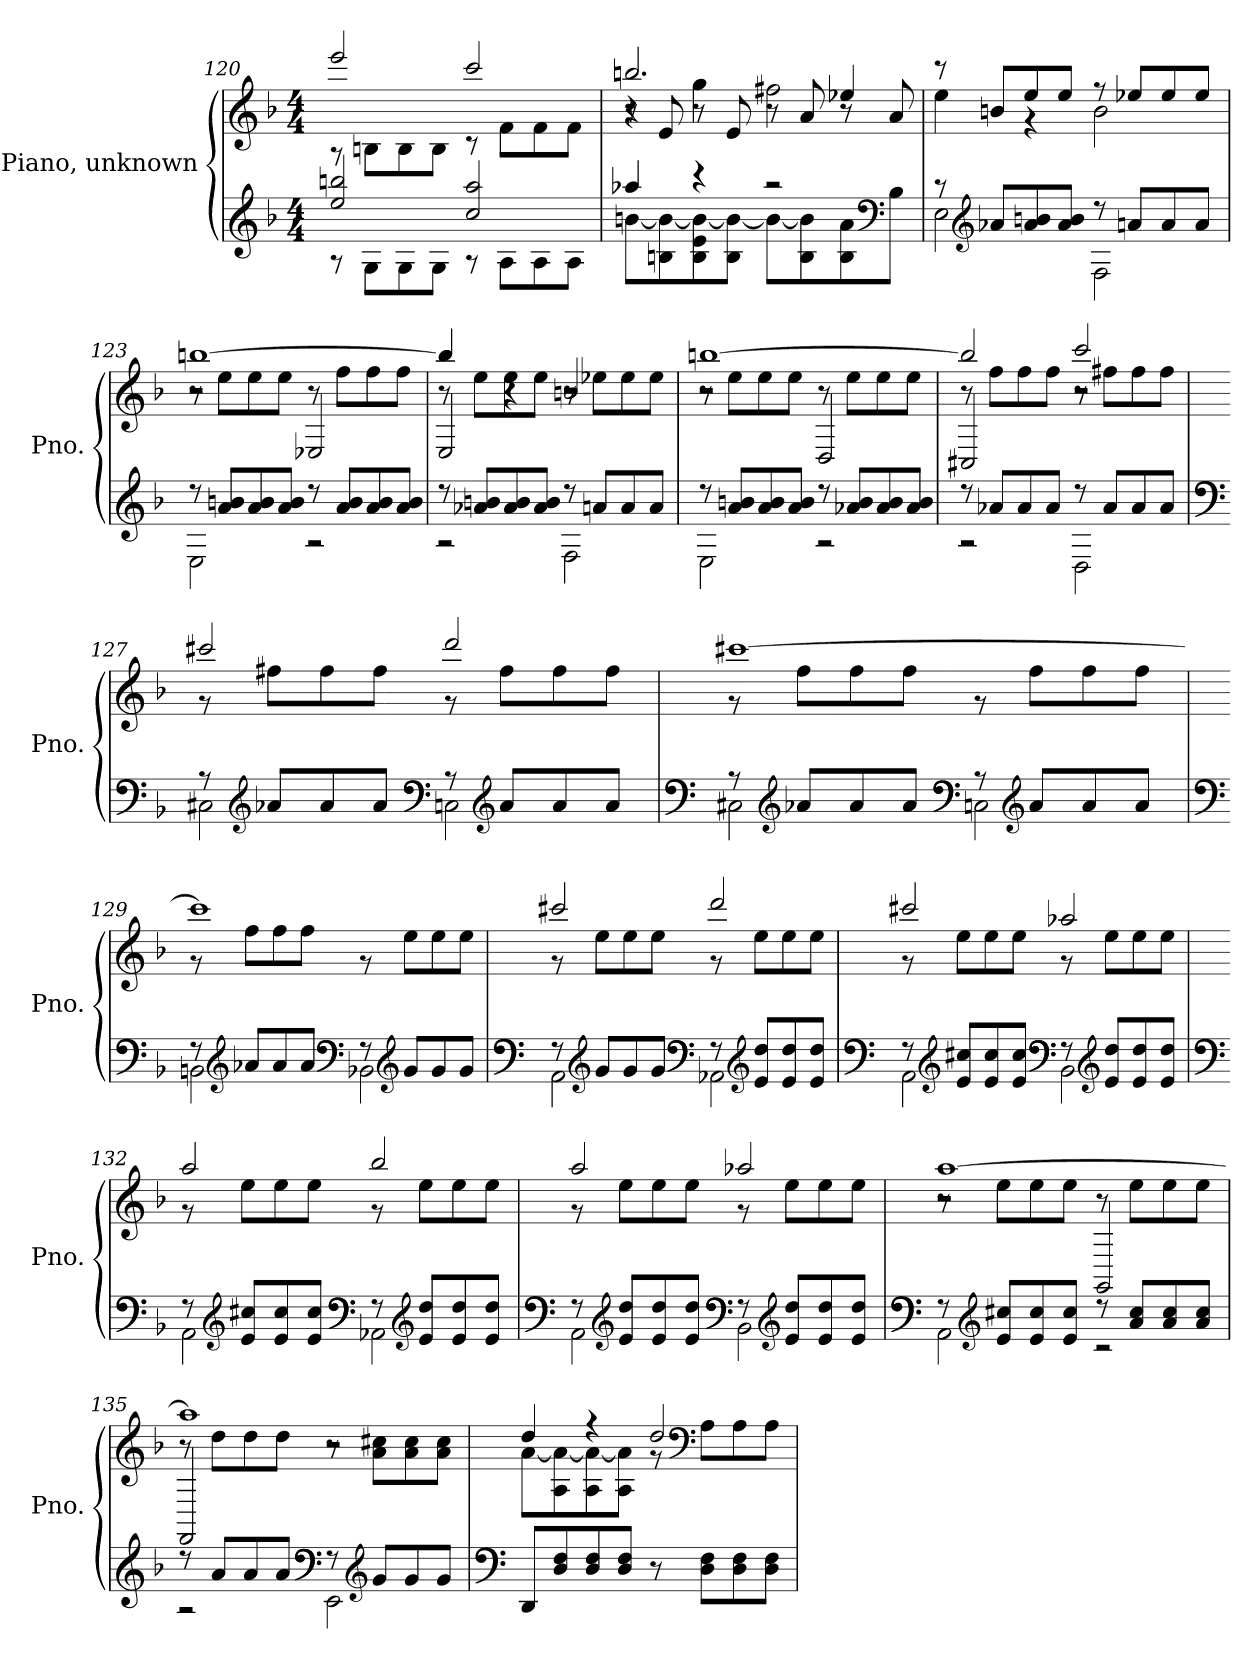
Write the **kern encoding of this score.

**kern	**kern
*part1	*part1
*staff2	*staff1
*I"Piano, unknown	*
*I'Pno.	*
*clefG2	*clefG2
*k[b-]	*k[b-]
*M4/4	*M4/4
=120	=120
*^	*^
2ee/ 2bbn/	8r	2eee/	8r
.	8G\L	.	8Bn\L
.	8G\	.	8B\
.	8G\J	.	8B\J
2cc/ 2aa/	8r	2ccc/	8r
.	8A\L	.	8f\L
.	8A\	.	8f\
.	8A\J	.	8f\J
!!LO:LB:g=z
=121	=121	=121	=121
*	*	*	*^
4aa-X/	[8bn\L	2.bbn/	4r	8r
.	8Bn\ 8b\_	.	.	8e/
4r	8B\ 8e\ 8b\_	.	4gg\	8r
.	8B\ 8b\_J	.	.	8e/
2r	8b\L_	.	2ff#X\	8r
.	8B\ 8b\]	.	.	8a/
.	8B\ 8a\	4ee-X/	.	8r
*clefF4	*	*	*	*
.	8B\J	.	.	8a/
*	*	*	*v	*v
=122	=122	=122	=122
8r	2E\	8r	4ee\
*clefG2	*	*	*
8a-X/L	.	8bn/L	.
8a-/ 8bn/	.	8ee/	4r
8a-/ 8b/J	.	8ee/J	.
8r	2F\	8r	2b\
8an/L	.	8ee-X/L	.
8a/	.	8ee-/	.
8a/J	.	8ee-/J	.
=123	=123	=123	=123
*	*	*	*^
8r	2E\	[1bbn	8r	2r
8a/ 8bn/L	.	.	8ee\L	.
8a/ 8b/	.	.	8ee\	.
8a/ 8b/J	.	.	8ee\J	.
8r	2r	.	8r	2E-X/
8a/ 8b/L	.	.	8ff\L	.
8a/ 8b/	.	.	8ff\	.
8a/ 8b/J	.	.	8ff\J	.
!!LO:LB:g=z	!!	!!
=124	=124	=124	=124	=124
8r	2r	4bb/]	8r	2E/
8a-X/ 8bn/L	.	.	8ee\L	.
8a-/ 8b/	.	4r	8ee\	.
8a-/ 8b/J	.	.	8ee\J	.
8r	2F\	2bn/	8r	2r
8an/L	.	.	8ee-X\L	.
8a/	.	.	8ee-\	.
8a/J	.	.	8ee-\J	.
=125	=125	=125	=125	=125
8r	2E\	[1bbn	8r	2r
8a/ 8bn/L	.	.	8ee\L	.
8a/ 8b/	.	.	8ee\	.
8a/ 8b/J	.	.	8ee\J	.
8r	2r	.	8r	2D/
8a-X/ 8b/L	.	.	8ee\L	.
8a-/ 8b/	.	.	8ee\	.
8a-/ 8b/J	.	.	8ee\J	.
=126	=126	=126	=126	=126
8r	2r	2bb/]	8r	2C#X/
8a-X/L	.	.	8ff\L	.
8a-/	.	.	8ff\	.
8a-/J	.	.	8ff\J	.
8r	2D\	2ccc/	8r	2r
8a-/L	.	.	8ff#X\L	.
8a-/	.	.	8ff#\	.
8a-/J	.	.	8ff#\J	.
*	*	*v	*v	*v
!!LO:LB:g=z
=127	=127	=127
*clefF4	*	*
*	*	*^
8r	2C#X\	2ccc#X/	8r
*clefG2	*	*	*
8a-X/L	.	.	8ff#X\L
8a-/	.	.	8ff#\
8a-/J	.	.	8ff#\J
*clefF4	*	*	*
8r	2Cn\	2ddd/	8r
*clefG2	*	*	*
8a-/L	.	.	8ff#\L
8a-/	.	.	8ff#\
8a-/J	.	.	8ff#\J
=128	=128	=128	=128
*clefF4	*	*	*
8r	2C#X\	[1ccc#X	8r
*clefG2	*	*	*
8a-X/L	.	.	8ff\L
8a-/	.	.	8ff\
8a-/J	.	.	8ff\J
*clefF4	*	*	*
8r	2Cn\	.	8r
*clefG2	*	*	*
8a-/L	.	.	8ff\L
8a-/	.	.	8ff\
8a-/J	.	.	8ff\J
!!LO:PB:g=z	!!
=129	=129	=129	=129
*clefF4	*	*	*
8r	2BBn\	1ccc#]	8r
*clefG2	*	*	*
8a-X/L	.	.	8ff\L
8a-/	.	.	8ff\
8a-/J	.	.	8ff\J
*clefF4	*	*	*
8r	2BB-X\	.	8r
*clefG2	*	*	*
8g/L	.	.	8ee\L
8g/	.	.	8ee\
8g/J	.	.	8ee\J
=130	=130	=130	=130
*clefF4	*	*	*
8r	2AA\	2ccc#X/	8r
*clefG2	*	*	*
8g/L	.	.	8ee\L
8g/	.	.	8ee\
8g/J	.	.	8ee\J
*clefF4	*	*	*
8r	2AA-X\	2ddd/	8r
*clefG2	*	*	*
8e/ 8dd/L	.	.	8ee\L
8e/ 8dd/	.	.	8ee\
8e/ 8dd/J	.	.	8ee\J
!!LO:LB:g=z	!!
=131	=131	=131	=131
*clefF4	*	*	*
8r	2AA\	2ccc#X/	8r
*clefG2	*	*	*
8e/ 8cc#X/L	.	.	8ee\L
8e/ 8cc#/	.	.	8ee\
8e/ 8cc#/J	.	.	8ee\J
*clefF4	*	*	*
8r	2BB-\	2aa-X/	8r
*clefG2	*	*	*
8e/ 8dd/L	.	.	8ee\L
8e/ 8dd/	.	.	8ee\
8e/ 8dd/J	.	.	8ee\J
=132	=132	=132	=132
*clefF4	*	*	*
8r	2AA\	2aa/	8r
*clefG2	*	*	*
8e/ 8cc#X/L	.	.	8ee\L
8e/ 8cc#/	.	.	8ee\
8e/ 8cc#/J	.	.	8ee\J
*clefF4	*	*	*
8r	2AA-X\	2bb-/	8r
*clefG2	*	*	*
8e/ 8dd/L	.	.	8ee\L
8e/ 8dd/	.	.	8ee\
8e/ 8dd/J	.	.	8ee\J
!!LO:LB:g=z	!!
=133	=133	=133	=133
*clefF4	*	*	*
8r	2AA\	2aa/	8r
*clefG2	*	*	*
8e/ 8dd/L	.	.	8ee\L
8e/ 8dd/	.	.	8ee\
8e/ 8dd/J	.	.	8ee\J
*clefF4	*	*	*
8r	2BB-\	2aa-X/	8r
*clefG2	*	*	*
8e/ 8dd/L	.	.	8ee\L
8e/ 8dd/	.	.	8ee\
8e/ 8dd/J	.	.	8ee\J
*	*	*v	*v
=134	=134	=134
*clefF4	*	*
*	*	*^
*	*	*	*^
8r	2AA\	[1aa	8r	2r
*clefG2	*	*	*	*
8e/ 8cc#X/L	.	.	8ee\L	.
8e/ 8cc#/	.	.	8ee\	.
8e/ 8cc#/J	.	.	8ee\J	.
8r	2r	.	8r	2GG/
8a/ 8cc#/L	.	.	8ee\L	.
8a/ 8cc#/	.	.	8ee\	.
8a/ 8cc#/J	.	.	8ee\J	.
=135	=135	=135	=135	=135
8r	2r	1aa]	8r	2FF/
8a/L	.	.	8dd\L	.
8a/	.	.	8dd\	.
8a/J	.	.	8dd\J	.
*clefF4	*	*	*	*
8r	2EE\	.	8r	2r
*clefG2	*	*	*	*
8g/L	.	.	8a\ 8cc#X\L	.
8g/	.	.	8a\ 8cc#\	.
8g/J	.	.	8a\ 8cc#\J	.
*v	*v	*	*	*
*	*v	*v	*v
!!LO:LB:g=z
=136	=136
*clefF4	*
*	*^
8DD/L	4dd/	[8a\L
8D/ 8F/	.	8A\ 8a\_
8D/ 8F/	4r	8A\ 8a\_
8D/ 8F/J	.	8A\ 8a\]J
8r	2dd/	8r
*	*clefF4	*
8D\ 8F\L	.	8A\L
8D\ 8F\	.	8A\
8D\ 8F\J	.	8A\J
*	*v	*v
=	=
*-	*-
